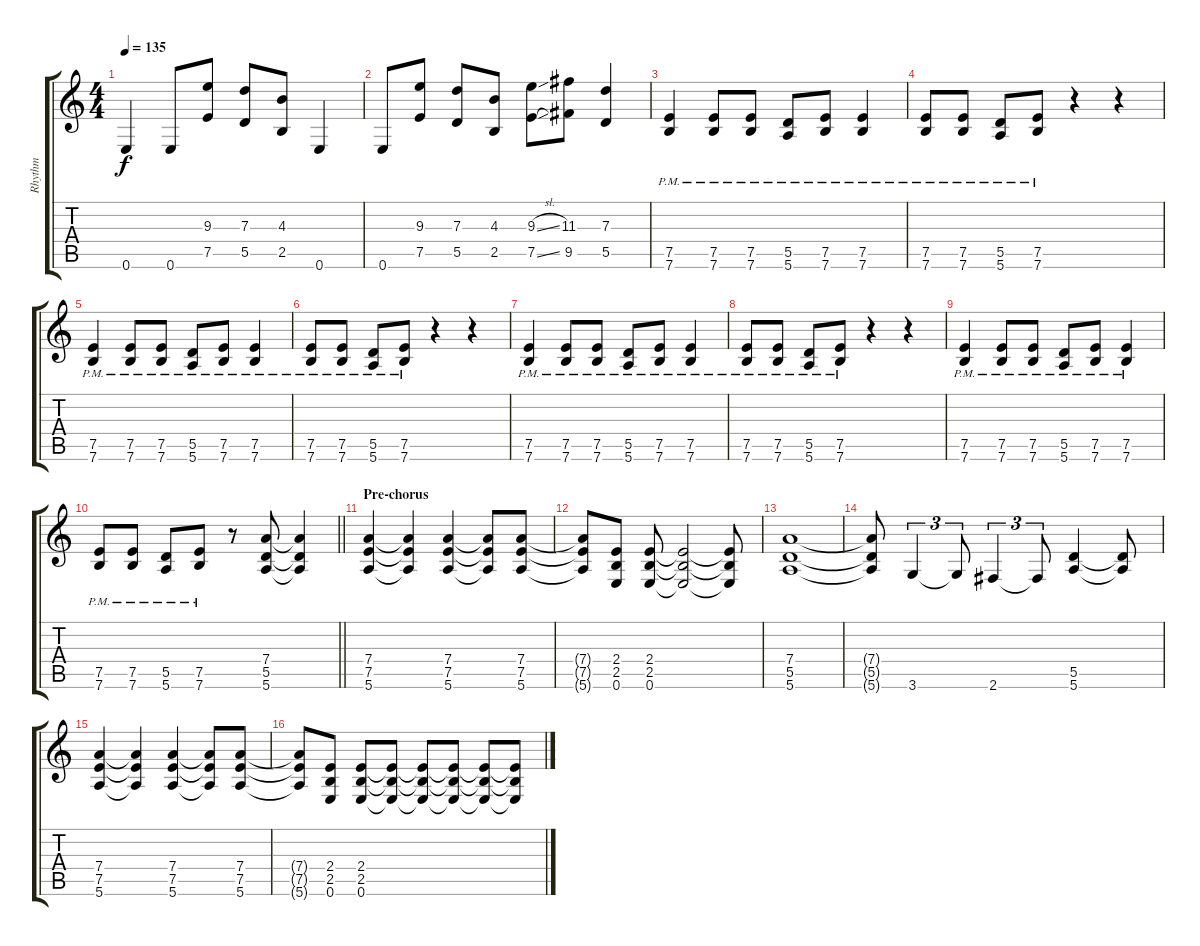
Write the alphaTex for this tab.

\track ("Rhythm" "Rhythm") {instrument distortionguitar}
\staff {score tabs}
\tuning (E4 B3 G3 D3 A2 E2) {hide}
\ts (4 4)
\tempo 135
\clef g2
\ks c
0.6.4{dy f} 0.6.8 (9.3 7.5).8 (7.3 5.5).8 (4.3 2.5).8 0.6.4 |
0.6.8 (9.3 7.5).8 (7.3 5.5).8 (4.3 2.5).8 (9.3{sl} 7.5{sl}).8 (11.3 9.5).8 (7.3 5.5).4 |
(7.5{pm} 7.6{pm}).4 (7.5{pm} 7.6{pm}).8 (7.5{pm} 7.6{pm}).8 (5.5{pm} 5.6{pm}).8 (7.5{pm} 7.6).8 (7.5{pm} 7.6{pm}).4 |
(7.5{pm} 7.6{pm}).8 (7.5{pm} 7.6{pm}).8 (5.5{pm} 5.6{pm}).8 (7.5{pm} 7.6{pm}).8 r.4 r.4 |
(7.5{pm} 7.6{pm}).4 (7.5{pm} 7.6{pm}).8 (7.5{pm} 7.6{pm}).8 (5.5{pm} 5.6{pm}).8 (7.5{pm} 7.6{pm}).8 (7.5{pm} 7.6{pm}).4 |
(7.5{pm} 7.6{pm}).8 (7.5{pm} 7.6{pm}).8 (5.5{pm} 5.6{pm}).8 (7.5{pm} 7.6{pm}).8 r.4 r.4 |
(7.5{pm} 7.6{pm}).4 (7.5{pm} 7.6{pm}).8 (7.5{pm} 7.6{pm}).8 (5.5{pm} 5.6{pm}).8 (7.5{pm} 7.6{pm}).8 (7.5{pm} 7.6{pm}).4 |
(7.5{pm} 7.6{pm}).8 (7.5{pm} 7.6{pm}).8 (5.5{pm} 5.6{pm}).8 (7.5{pm} 7.6{pm}).8 r.4 r.4 |
(7.5{pm} 7.6{pm}).4 (7.5{pm} 7.6{pm}).8 (7.5{pm} 7.6{pm}).8 (5.5{pm} 5.6{pm}).8 (7.5{pm} 7.6{pm}).8 (7.5{pm} 7.6{pm}).4 |
\barLineRight lightlight
(7.5{pm} 7.6{pm}).8 (7.5{pm} 7.6{pm}).8 (5.5{pm} 5.6{pm}).8 (7.5{pm} 7.6{pm}).8 r.8 (7.4 5.5 5.6).8 (7.4{t} 5.5{t} 5.6{t}).4 |
\section ("" "Pre-chorus")
(7.4 7.5 5.6).4 (7.4{t} 7.5{t} 5.6{t}).4 (7.4 7.5 5.6).4 (7.4{t} 7.5{t} 5.6{t}).8 (7.4 7.5 5.6).8 |
(7.4{t} 7.5{t} 5.6{t}).8 (2.4 2.5 0.6).8 (2.4 2.5 0.6).8 (2.4{t} 2.5{t} 0.6{t}).2 (2.4{t} 2.5{t} 0.6{t}).8 |
(7.4 5.5 5.6).1 |
(7.4{t} 5.5{t} 5.6{t}).8 3.6.4{tu (3 2)} 3.6{t}.8{tu (3 2)} 2.6.4{tu (3 2)} 2.6{t}.8{tu (3 2)} (5.5 5.6).4 (5.5{t} 5.6{t}).8 |
(7.4 7.5 5.6).4 (7.4{t} 7.5{t} 5.6{t}).4 (7.4 7.5 5.6).4 (7.4{t} 7.5{t} 5.6{t}).8 (7.4 7.5 5.6).8 |
(7.4{t} 7.5{t} 5.6{t}).8 (2.4 2.5 0.6).8 (2.4 2.5 0.6).8 (2.4{t} 2.5{t} 0.6{t}).8 (2.4{t} 2.5{t} 0.6{t}).8 (2.4{t} 2.5{t} 0.6{t}).8 (2.4{t} 2.5{t} 0.6{t}).8 (2.4{t} 2.5{t} 0.6{t}).8
